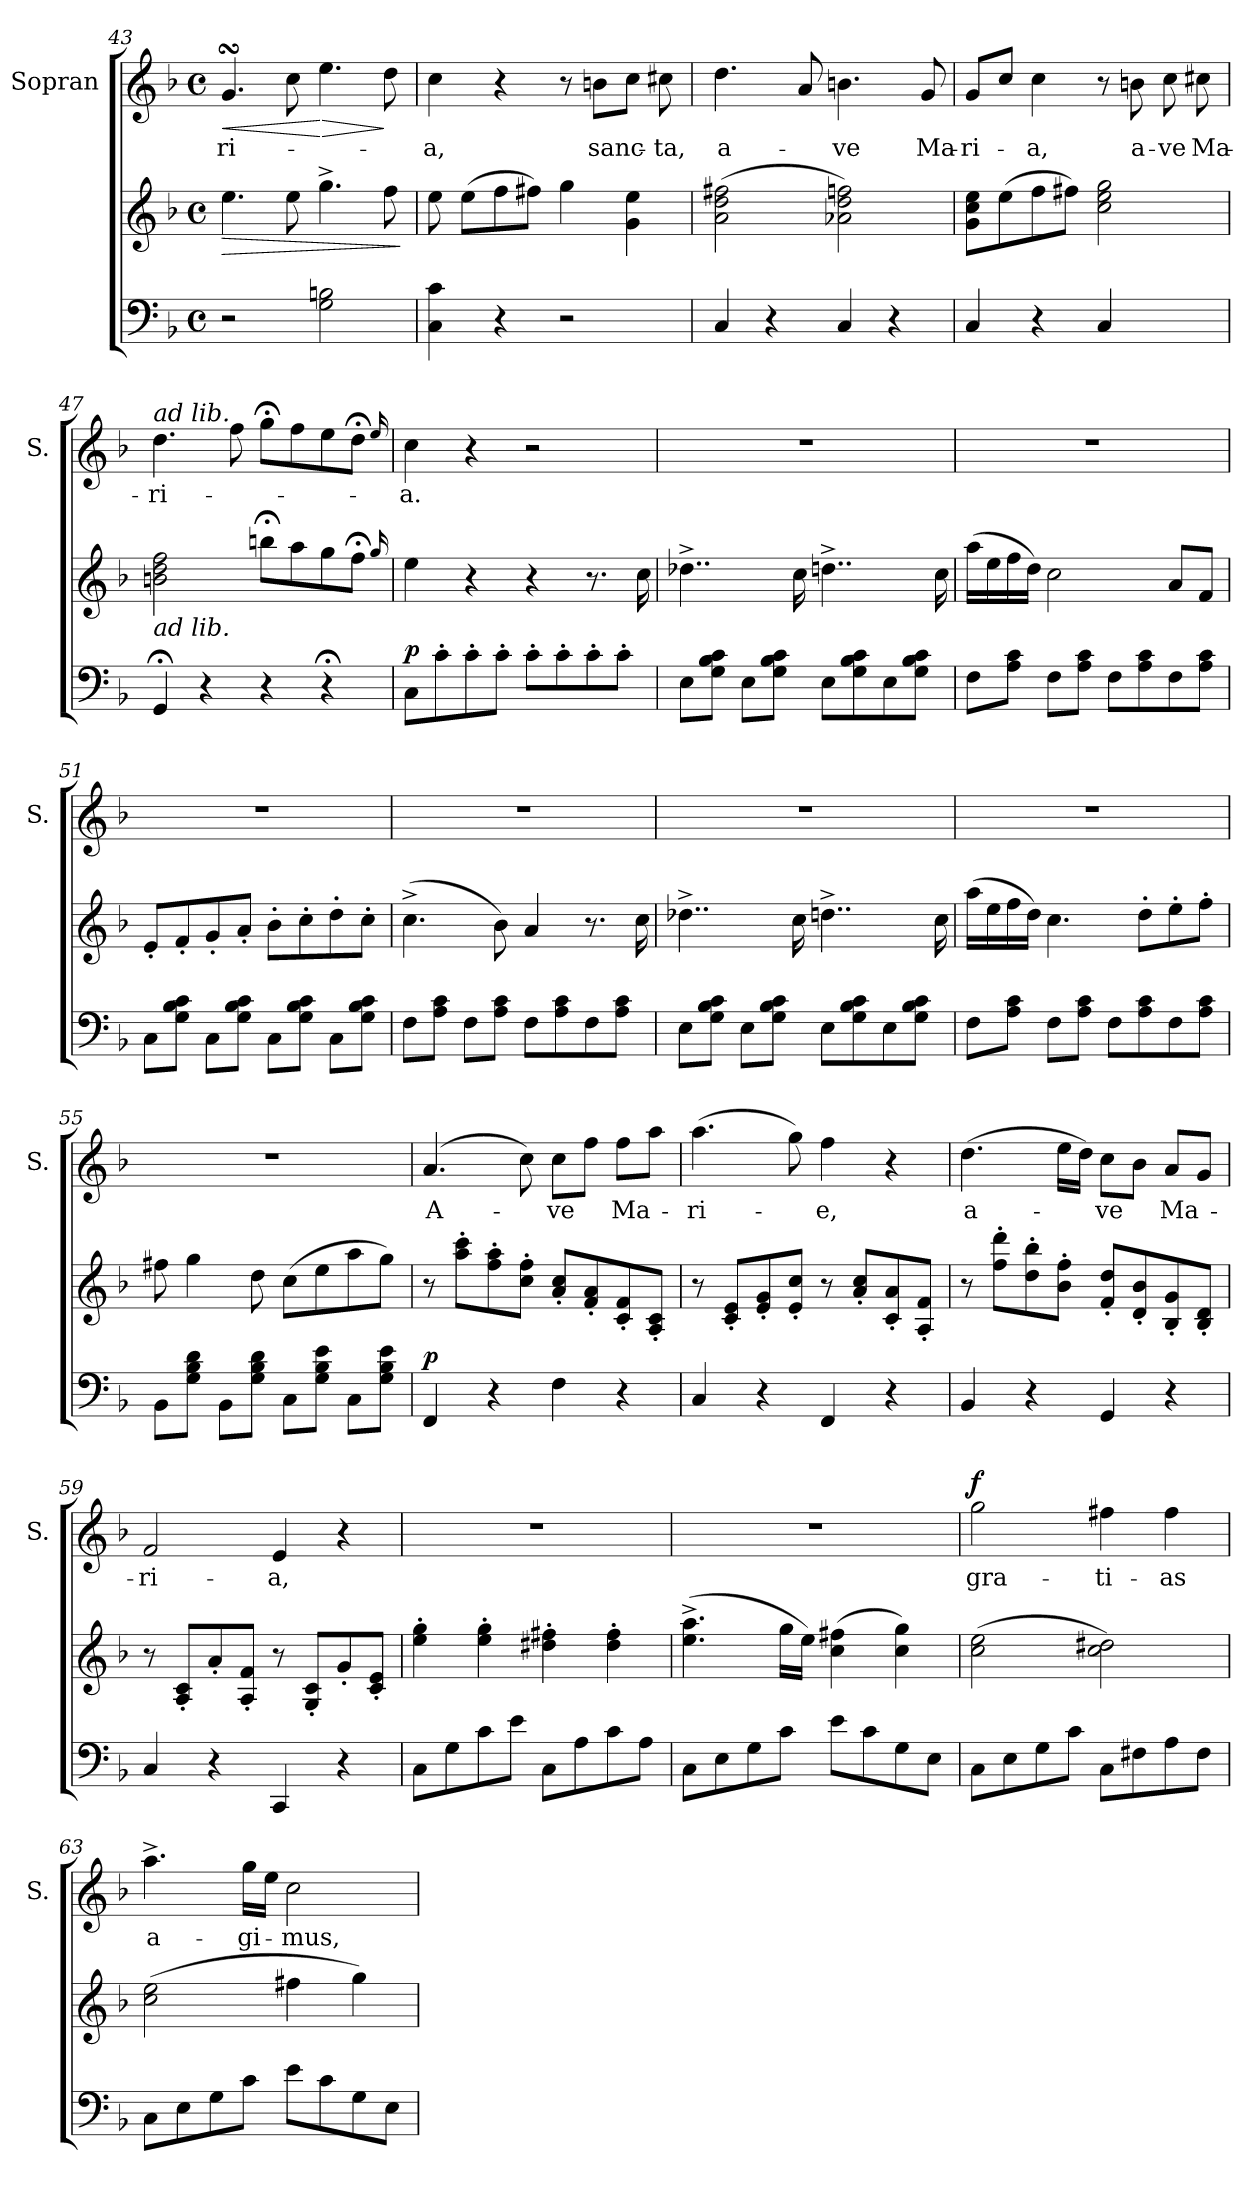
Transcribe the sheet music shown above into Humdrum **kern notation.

**kern	**kern	**dynam	**kern	**text	**dynam
*part2	*part2	*part2	*part1	*part1	*part1
*staff3	*staff2	*staff2/3	*staff1	*staff1	*staff1
*	*	*	*I"Sopran	*	*
*	*	*	*I'S.	*	*
!!LO:LB:g=z
*clefF4	*clefG2	*	*clefG2	*	*
*k[b-]	*k[b-]	*	*k[b-]	*	*
*F:	*F:	*	*F:	*	*
*M4/4	*M4/4	*	*M4/4	*	*
*met(c)	*met(c)	*	*met(c)	*	*
=43	=43	=43	=43	=43	=43
!	!	!LO:HP:b	!	!LO:LY:b	!LO:HP:b
2r	4.ee\	>	4.gsSSS/	-ri-	<
.	8ee\	.	8cc\	.	.
!	!	!	!	!	!LO:HP:n=1:b
2G\ 2Bn\	4.gg^>\	.	4.ee\	.	[ >
.	8ff\	.	8dd\	.	]
.	.	]	.	.	.
=44	=44	=44	=44	=44	=44
!	!	!	!	!LO:LY:b	!
4C\ 4c\	8ee\	.	4cc\	-a,	.
.	(>8ee\L	.	.	.	.
4r	8ff\	.	4r	.	.
.	8ff#X\J)	.	.	.	.
2r	4gg\	.	8r	.	.
!	!	!	!	!LO:LY:b	!
.	.	.	8bn\L	sanc-	.
.	4g\ 4ee\	.	8cc\J	.	.
!	!	!	!	!LO:LY:b	!
.	.	.	8cc#X\	-ta,	.
=45	=45	=45	=45	=45	=45
!	!	!	!	!LO:LY:b	!
4C/	(>2a\ 2dd\ 2ff#X\	.	4.dd\	a-	.
4r	.	.	.	.	.
.	.	.	8a/	.	.
!	!	!	!	!LO:LY:b	!
4C/	2a-X\ 2dd\ 2ffn\)	.	4.bn\	-ve	.
4r	.	.	.	.	.
!	!	!	!	!LO:LY:b	!
.	.	.	8g/	Ma-	.
=46	=46	=46	=46	=46	=46
!	!	!	!	!LO:LY:b	!
4C/	8g\ 8cc\ 8ee\L	.	8g/L	-ri-	.
.	(>8ee\	.	8cc/J	.	.
!	!	!	!	!LO:LY:b	!
4r	8ff\	.	4cc\	-a,	.
.	8ff#X\J)	.	.	.	.
4C/	2cc\ 2ee\ 2gg\	.	8r	.	.
!	!	!	!	!LO:LY:b	!
.	.	.	8bn\	a-	.
!	!	!	!	!LO:LY:b	!
4ryy	.	.	8cc\	-ve	.
!	!	!	!	!LO:LY:b	!
.	.	.	8cc#X\	Ma-	.
!!LO:LB:g=z
=47	=47	=47	=47	=47	=47
!	!	!	!LO:TX:a:i:t=ad lib.	!	!
!	!LO:TX:b:i:t=ad lib.	!	!	!	!
!	!	!	!	!LO:LY:b	!
4GG;</	2bn\ 2dd\ 2ff\	.	4.dd\	-ri-	.
4r	.	.	.	.	.
.	.	.	8ff\	.	.
4r	8bbn;<\L	.	8gg;<\L	.	.
.	8aa\	.	8ff\	.	.
4r;<	8gg\	.	8ee\	.	.
.	8ff;<\J	.	8dd;<\J	.	.
.	16qqgg/	.	16qqee/	.	.
=48	=48	=48	=48	=48	=48
!	!	!LO:DY:a=2	!	!LO:LY:b	!
8C\L	4ee\	p	4cc\	-a.	.
8c'>\	.	.	.	.	.
8c'>\	4r	.	4r	.	.
8c'>\J	.	.	.	.	.
8c'>\L	4r	.	2r	.	.
8c'>\	.	.	.	.	.
8c'>\	8.r	.	.	.	.
8c'>\J	.	.	.	.	.
.	16cc\	.	.	.	.
=49	=49	=49	=49	=49	=49
8E\L	4..dd-X^>\	.	1r	.	.
8G\ 8B-\ 8c\J	.	.	.	.	.
8E\L	.	.	.	.	.
8G\ 8B-\ 8c\J	.	.	.	.	.
.	16cc\	.	.	.	.
8E\L	4..ddn^>\	.	.	.	.
8G\ 8B-\ 8c\	.	.	.	.	.
8E\	.	.	.	.	.
8G\ 8B-\ 8c\J	.	.	.	.	.
.	16cc\	.	.	.	.
=50	=50	=50	=50	=50	=50
8F\L	(>16aa\LL	.	1r	.	.
.	16ee\	.	.	.	.
8A\ 8c\J	16ff\	.	.	.	.
.	16dd\JJ)	.	.	.	.
8F\L	2cc\	.	.	.	.
8A\ 8c\J	.	.	.	.	.
8F\L	.	.	.	.	.
8A\ 8c\	.	.	.	.	.
8F\	8a/L	.	.	.	.
8A\ 8c\J	8f/J	.	.	.	.
!!LO:PB:g=z
=51	=51	=51	=51	=51	=51
8C\L	8e'</L	.	1r	.	.
8G\ 8B-\ 8c\J	8f'</	.	.	.	.
8C\L	8g'</	.	.	.	.
8G\ 8B-\ 8c\J	8a'</J	.	.	.	.
8C\L	8b-'>\L	.	.	.	.
8G\ 8B-\ 8c\J	8cc'>\	.	.	.	.
8C\L	8dd'>\	.	.	.	.
8G\ 8B-\ 8c\J	8cc'>\J	.	.	.	.
=52	=52	=52	=52	=52	=52
8F\L	(>4.cc^>\	.	1r	.	.
8A\ 8c\J	.	.	.	.	.
8F\L	.	.	.	.	.
8A\ 8c\J	8b-\)	.	.	.	.
8F\L	4a/	.	.	.	.
8A\ 8c\	.	.	.	.	.
8F\	8.r	.	.	.	.
8A\ 8c\J	.	.	.	.	.
.	16cc\	.	.	.	.
=53	=53	=53	=53	=53	=53
8E\L	4..dd-X^>\	.	1r	.	.
8G\ 8B-\ 8c\J	.	.	.	.	.
8E\L	.	.	.	.	.
8G\ 8B-\ 8c\J	.	.	.	.	.
.	16cc\	.	.	.	.
8E\L	4..ddn^>\	.	.	.	.
8G\ 8B-\ 8c\	.	.	.	.	.
8E\	.	.	.	.	.
8G\ 8B-\ 8c\J	.	.	.	.	.
.	16cc\	.	.	.	.
=54	=54	=54	=54	=54	=54
8F\L	(>16aa\LL	.	1r	.	.
.	16ee\	.	.	.	.
8A\ 8c\J	16ff\	.	.	.	.
.	16dd\JJ)	.	.	.	.
8F\L	4.cc\	.	.	.	.
8A\ 8c\J	.	.	.	.	.
8F\L	.	.	.	.	.
8A\ 8c\	8dd'>\L	.	.	.	.
8F\	8ee'>\	.	.	.	.
8A\ 8c\J	8ff'>\J	.	.	.	.
!!LO:LB:g=z
=55	=55	=55	=55	=55	=55
8BB-\L	8ff#X\	.	1r	.	.
8G\ 8B-\ 8d\J	4gg\	.	.	.	.
8BB-\L	.	.	.	.	.
8G\ 8B-\ 8d\J	8dd\	.	.	.	.
8C\L	(>8cc\L	.	.	.	.
8G\ 8B-\ 8e\J	8ee\	.	.	.	.
8C\L	8aa\	.	.	.	.
8G\ 8B-\ 8e\J	8gg\J)	.	.	.	.
=56	=56	=56	=56	=56	=56
!	!	!LO:DY:a=2	!	!LO:LY:b	!
4FF/	8r	p	(4.a/	A-	.
.	8aa\'> 8ccc\'>L	.	.	.	.
4r	8ff\'> 8aa\'>	.	.	.	.
.	8cc\'> 8ff\'>J	.	8cc\)	.	.
!	!	!	!	!LO:LY:b	!
4F\	8a/'< 8cc/'<L	.	8cc\L	-ve	.
.	8f/'< 8a/'<	.	8ff\J	.	.
!	!	!	!	!LO:LY:b	!
4r	8c/'< 8f/'<	.	8ff\L	Ma-	.
.	8A/'< 8c/'<J	.	8aa\J	.	.
=57	=57	=57	=57	=57	=57
!	!	!	!	!LO:LY:b	!
4C/	8r	.	(>4.aa\	-ri-	.
.	8c/'< 8e/'<L	.	.	.	.
4r	8e/'< 8g/'<	.	.	.	.
.	8e/'< 8cc/'<J	.	8gg\)	.	.
!	!	!	!	!LO:LY:b	!
4FF/	8r	.	4ff\	-e,	.
.	8a/'< 8cc/'<L	.	.	.	.
4r	8c/'< 8a/'<	.	4r	.	.
.	8A/'< 8f/'<J	.	.	.	.
=58	=58	=58	=58	=58	=58
!	!	!	!	!LO:LY:b	!
4BB-/	8r	.	(>4.dd\	a-	.
.	8ff\'> 8ddd\'>L	.	.	.	.
4r	8dd\'> 8bb-\'>	.	.	.	.
.	8b-\'> 8ff\'>J	.	16ee\LL	.	.
.	.	.	16dd\JJ)	.	.
!	!	!	!	!LO:LY:b	!
4GG/	8f/'< 8dd/'<L	.	8cc\L	-ve	.
.	8d/'< 8b-/'<	.	8b-\J	.	.
!	!	!	!	!LO:LY:b	!
4r	8B-/'< 8g/'<	.	8a/L	Ma-	.
.	8B-/'< 8d/'<J	.	8g/J	.	.
!!LO:LB:g=z
=59	=59	=59	=59	=59	=59
!	!	!	!	!LO:LY:b	!
4C/	8r	.	2f/	-ri-	.
.	8A/'< 8c/'<L	.	.	.	.
4r	8a'</	.	.	.	.
.	8A/'< 8f/'<J	.	.	.	.
!	!	!	!	!LO:LY:b	!
4CC/	8r	.	4e/	-a,	.
.	8G/'< 8c/'<L	.	.	.	.
4r	8g'</	.	4r	.	.
.	8c/'< 8e/'<J	.	.	.	.
=60	=60	=60	=60	=60	=60
8C\L	4ee\'> 4gg\'>	.	1r	.	.
8G\	.	.	.	.	.
8c\	4ee\'> 4gg\'>	.	.	.	.
8e\J	.	.	.	.	.
8C\L	4dd#X\'> 4ff#X\'>	.	.	.	.
8A\	.	.	.	.	.
8c\	4dd#\'> 4ff#\'>	.	.	.	.
8A\J	.	.	.	.	.
=61	=61	=61	=61	=61	=61
8C\L	(>4.ee\^> 4.aa\^>	.	1r	.	.
8E\	.	.	.	.	.
8G\	.	.	.	.	.
8c\J	16gg\LL	.	.	.	.
.	16ee\JJ)	.	.	.	.
8e\L	(>4cc\ 4ff#X\	.	.	.	.
8c\	.	.	.	.	.
8G\	4cc\ 4gg\)	.	.	.	.
8E\J	.	.	.	.	.
=62	=62	=62	=62	=62	=62
!	!	!	!	!LO:LY:b	!LO:DY:a
8C\L	(>2cc\ 2ee\	.	2gg\	gra-	f
8E\	.	.	.	.	.
8G\	.	.	.	.	.
8c\J	.	.	.	.	.
!	!	!	!	!LO:LY:b	!
8C\L	2cc\ 2dd#X\)	.	4ff#X\	-ti-	.
8F#X\	.	.	.	.	.
!	!	!	!	!LO:LY:b	!
8A\	.	.	4ff#\	-as	.
8F#\J	.	.	.	.	.
!!LO:PB:g=z
=63	=63	=63	=63	=63	=63
!	!	!	!	!LO:LY:b	!
8C\L	(>2cc\ 2ee\	.	4.aa^>\	a-	.
8E\	.	.	.	.	.
8G\	.	.	.	.	.
!	!	!	!	!LO:LY:b	!
8c\J	.	.	16gg\LL	-gi-	.
.	.	.	16ee\JJ	.	.
!	!	!	!	!LO:LY:b	!
8e\L	4ff#X\	.	2cc\	-mus,	.
8c\	.	.	.	.	.
8G\	4gg\)	.	.	.	.
8E\J	.	.	.	.	.
=	=	=	=	=	=
*-	*-	*-	*-	*-	*-
